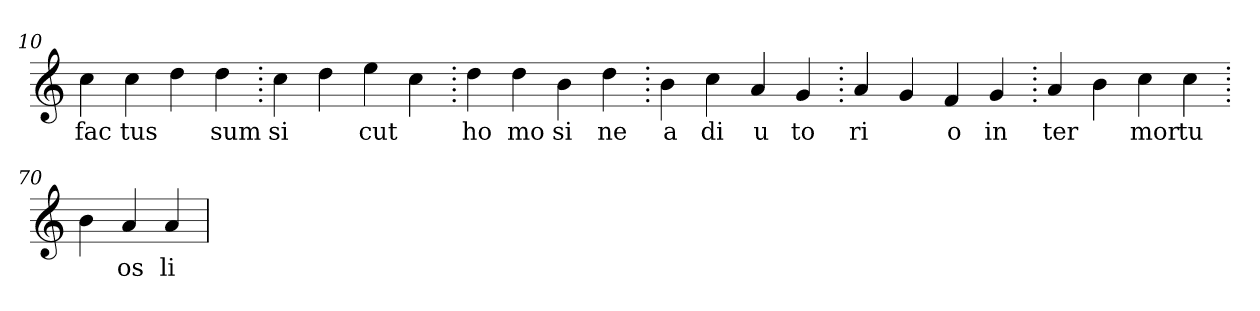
**kern	**text
*part1	*part1
*staff1	*staff1
*clefG2	*
=10.	=10.
4cc	fac
4cc	tus
4dd	.
4dd	sum
=20.	=20.
4cc	si
4dd	.
4ee	cut
4cc	.
=30.	=30.
4dd	ho
4dd	mo
4b	si
4dd	ne
=40.	=40.
4b	a
4cc	di
4a	u
4g	to
=50.	=50.
4a	ri
4g	.
4f	o
4g	in
=60.	=60.
4a	ter
4b	.
4cc	mor
4cc	tu
=70.	=70.
4b	.
4a	os
4a	li
=	=
*-	*-
